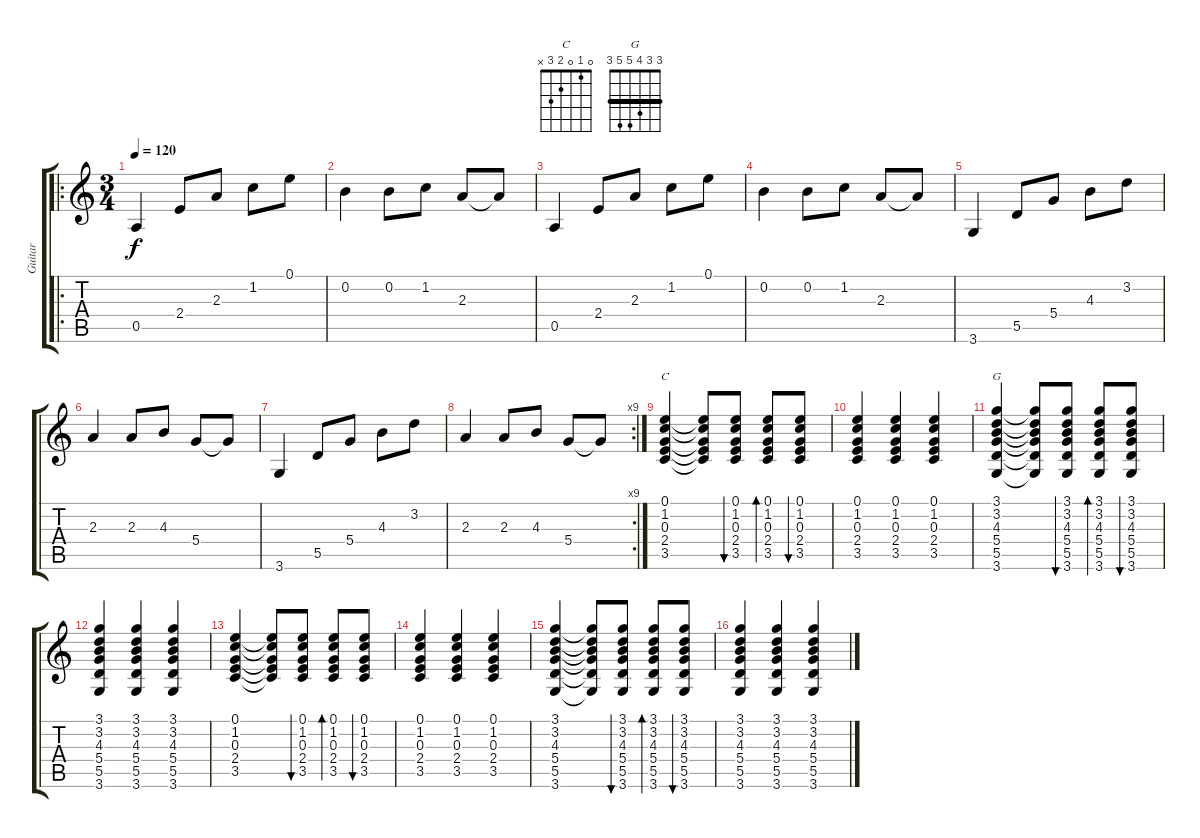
\track ("Guitar" "Guitar") {instrument electricguitarclean}
\staff {score tabs}
\tuning (E4 B3 G3 D3 A2 E2) {hide}
\chord ("C" 0 1 0 2 3 x)
\chord ("G" 3 3 4 5 5 3) {barre 3}
\ro
\ts (3 4)
\tempo 120
\clef g2
\ks c
0.5.4{dy f instrument electricguitarclean} 2.4.8 2.3.8 1.2.8 0.1.8 |
0.2.4 0.2.8 1.2.8 2.3.8 2.3{t}.8 |
0.5.4 2.4.8 2.3.8 1.2.8 0.1.8 |
0.2.4 0.2.8 1.2.8 2.3.8 2.3{t}.8 |
3.6.4 5.5.8 5.4.8 4.3.8 3.2.8 |
2.3.4 2.3.8 4.3.8 5.4.8 5.4{t}.8 |
3.6.4 5.5.8 5.4.8 4.3.8 3.2.8 |
\rc 9
2.3.4 2.3.8 4.3.8 5.4.8 5.4{t}.8 |
(0.1 1.2 0.3 2.4 3.5).4{ch "C" volume 10} (0.1{t} 1.2{t} 0.3{t} 2.4{t} 3.5{t}).8 (0.1 1.2 0.3 2.4 3.5).8{bu 60} (0.1 1.2 0.3 2.4 3.5).8{bd 60} (0.1 1.2 0.3 2.4 3.5).8{bu 60} |
(0.1 1.2 0.3 2.4 3.5).4 (0.1 1.2 0.3 2.4 3.5).4 (0.1 1.2 0.3 2.4 3.5).4 |
(3.1 3.2 4.3 5.4 5.5 3.6).4{ch "G"} (3.1{t} 3.2{t} 4.3{t} 5.4{t} 5.5{t} 3.6{t}).8 (3.1 3.2 4.3 5.4 5.5 3.6).8{bu 60} (3.1 3.2 4.3 5.4 5.5 3.6).8{bd 60} (3.1 3.2 4.3 5.4 5.5 3.6).8{bu 60} |
(3.1 3.2 4.3 5.4 5.5 3.6).4 (3.1 3.2 4.3 5.4 5.5 3.6).4 (3.1 3.2 4.3 5.4 5.5 3.6).4 |
(0.1 1.2 0.3 2.4 3.5).4 (0.1{t} 1.2{t} 0.3{t} 2.4{t} 3.5{t}).8 (0.1 1.2 0.3 2.4 3.5).8{bu 60} (0.1 1.2 0.3 2.4 3.5).8{bd 60} (0.1 1.2 0.3 2.4 3.5).8{bu 60} |
(0.1 1.2 0.3 2.4 3.5).4 (0.1 1.2 0.3 2.4 3.5).4 (0.1 1.2 0.3 2.4 3.5).4 |
(3.1 3.2 4.3 5.4 5.5 3.6).4 (3.1{t} 3.2{t} 4.3{t} 5.4{t} 5.5{t} 3.6{t}).8 (3.1 3.2 4.3 5.4 5.5 3.6).8{bu 60} (3.1 3.2 4.3 5.4 5.5 3.6).8{bd 60} (3.1 3.2 4.3 5.4 5.5 3.6).8{bu 60} |
(3.1 3.2 4.3 5.4 5.5 3.6).4 (3.1 3.2 4.3 5.4 5.5 3.6).4 (3.1 3.2 4.3 5.4 5.5 3.6).4
